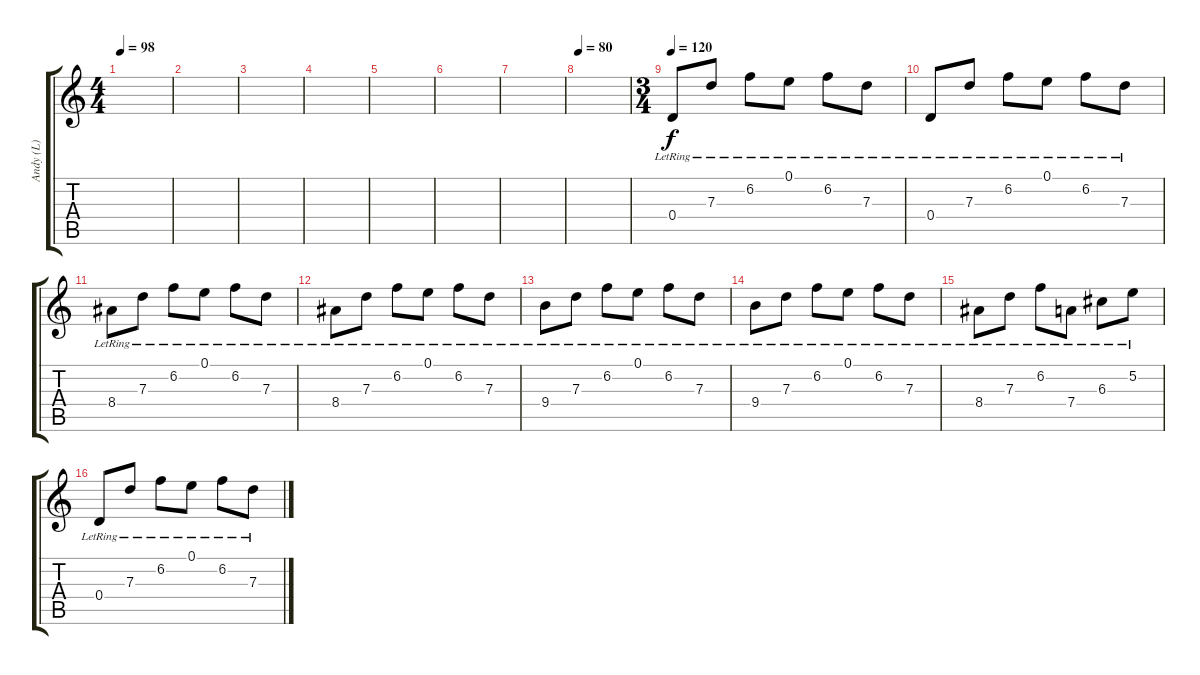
\track ("Andy (L)" "Andy (L)") {instrument acousticguitarsteel}
\staff {score tabs}
\tuning (E4 B3 G3 D3 A2 E2) {hide}
\ts (4 4)
\tempo 98
\clef g2
\ks c
|
|
|
|
|
|
|
\tempo 80
|
\ts (3 4)
\tempo 120
0.4{lr}.8 7.3{lr}.8 6.2{lr}.8 0.1{lr}.8 6.2{lr}.8 7.3{lr}.8 |
0.4{lr}.8 7.3{lr}.8 6.2{lr}.8 0.1{lr}.8 6.2{lr}.8 7.3{lr}.8 |
8.4{lr}.8 7.3{lr}.8 6.2{lr}.8 0.1{lr}.8 6.2{lr}.8 7.3{lr}.8 |
8.4{lr}.8 7.3{lr}.8 6.2{lr}.8 0.1{lr}.8 6.2{lr}.8 7.3{lr}.8 |
9.4{lr}.8 7.3{lr}.8 6.2{lr}.8 0.1{lr}.8 6.2{lr}.8 7.3{lr}.8 |
9.4{lr}.8 7.3{lr}.8 6.2{lr}.8 0.1{lr}.8 6.2{lr}.8 7.3{lr}.8 |
8.4{lr}.8 7.3{lr}.8 6.2{lr}.8 7.4{lr}.8 6.3{lr}.8 5.2{lr}.8 |
0.4{lr}.8 7.3{lr}.8 6.2{lr}.8 0.1{lr}.8 6.2{lr}.8 7.3{lr}.8
